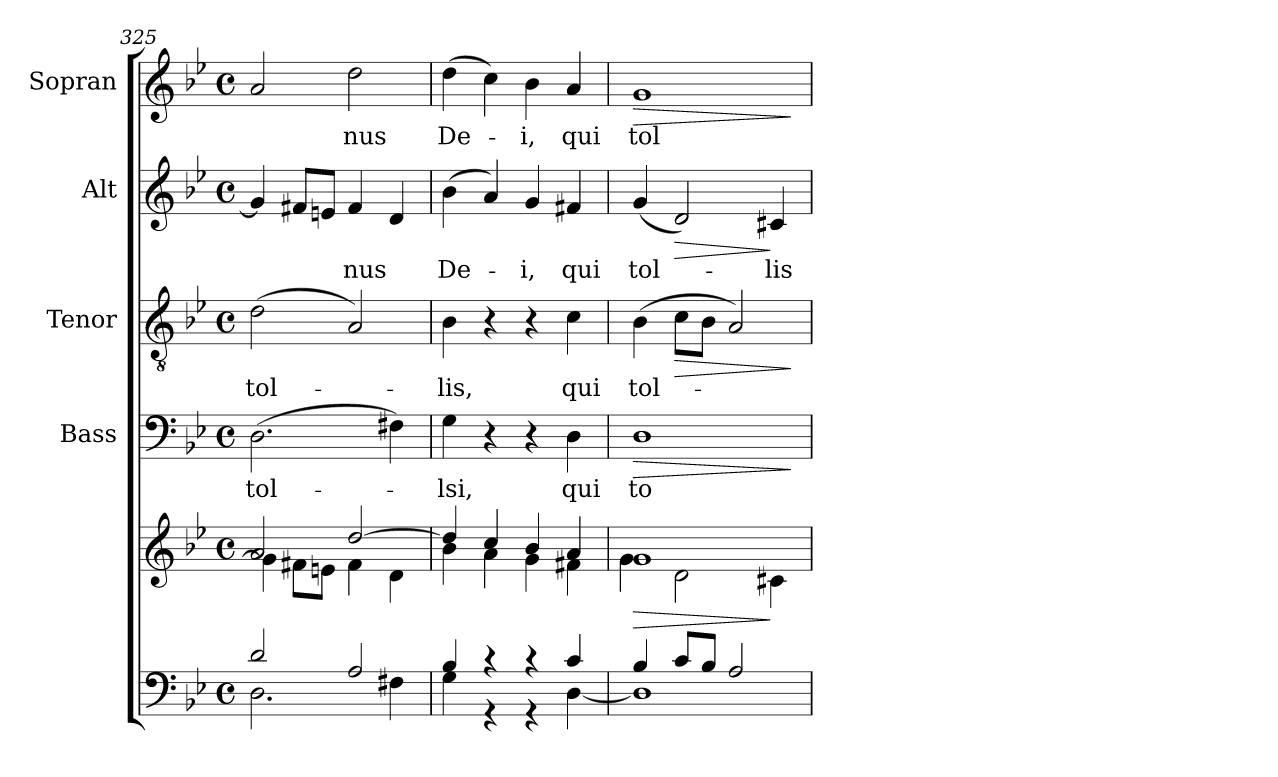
**kern	**kern	**dynam	**kern	**text	**dynam	**kern	**text	**dynam	**kern	**text	**dynam	**kern	**text	**dynam
*part5	*part5	*part5	*part4	*part4	*part4	*part3	*part3	*part3	*part2	*part2	*part2	*part1	*part1	*part1
*staff6	*staff5	*staff5/6	*staff4	*staff4	*staff4	*staff3	*staff3	*staff3	*staff2	*staff2	*staff2	*staff1	*staff1	*staff1
*	*	*	*I"Bass	*	*	*I"Tenor	*	*	*I"Alt	*	*	*I"Sopran	*	*
*	*	*	*I'B.	*	*	*I'T.	*	*	*I'A.	*	*	*I'S.	*	*
*clefF4	*clefG2	*	*clefF4	*	*	*clefGv2	*	*	*clefG2	*	*	*clefG2	*	*
*k[b-e-]	*k[b-e-]	*	*k[b-e-]	*	*	*k[b-e-]	*	*	*k[b-e-]	*	*	*k[b-e-]	*	*
*B-:	*B-:	*	*B-:	*	*	*B-:	*	*	*B-:	*	*	*B-:	*	*
*M4/4	*M4/4	*	*M4/4	*	*	*M4/4	*	*	*M4/4	*	*	*M4/4	*	*
*met(c)	*met(c)	*	*met(c)	*	*	*met(c)	*	*	*met(c)	*	*	*met(c)	*	*
=325	=325	=325	=325	=325	=325	=325	=325	=325	=325	=325	=325	=325	=325	=325
*^	*^	*	*	*	*	*	*	*	*	*	*	*	*	*
!	!	!	!	!	!	!LO:LY:b	!	!	!LO:LY:b	!	!	!	!	!	!	!
2d/	2.D\	2a/	4g\]	.	(>2.D\	tol-	.	(>2d\	tol-	.	4g/]	.	.	2a/	.	.
.	.	.	8f#X\L	.	.	.	.	.	.	.	8f#X/L	.	.	.	.	.
.	.	.	8en\J	.	.	.	.	.	.	.	8en/J	.	.	.	.	.
!	!	!	!	!	!	!	!	!	!	!	!	!LO:LY:b	!	!	!LO:LY:b	!
2A/	.	[>2dd/	4f#\	.	.	.	.	2A/)	.	.	4f#/	-nus	.	2dd\	-nus	.
.	4F#X\	.	4d\	.	4F#X\)	.	.	.	.	.	4d/	.	.	.	.	.
=326	=326	=326	=326	=326	=326	=326	=326	=326	=326	=326	=326	=326	=326	=326	=326	=326
!	!	!	!	!	!	!LO:LY:b	!	!	!LO:LY:b	!	!	!LO:LY:b	!	!	!LO:LY:b	!
4B-/	4G\	4dd/]	4b-\	.	4G\	-lsi,	.	4B-\	-lis,	.	(>4b-\	De-	.	(>4dd\	De-	.
4r	4r	4cc/	4a\	.	4r	.	.	4r	.	.	4a/)	.	.	4cc\)	.	.
!	!	!	!	!	!	!	!	!	!	!	!	!LO:LY:b	!	!	!LO:LY:b	!
4r	4r	4b-/	4g\	.	4r	.	.	4r	.	.	4g/	-i,	.	4b-\	-i,	.
!	!	!	!	!	!	!LO:LY:b	!	!	!LO:LY:b	!	!	!LO:LY:b	!	!	!LO:LY:b	!
4c/	[<4D\	4a/	4f#X\	.	4D\	qui	.	4c\	qui	.	4f#X/	qui	.	4a/	qui	.
!!LO:LB:g=z
=327	=327	=327	=327	=327	=327	=327	=327	=327	=327	=327	=327	=327	=327	=327	=327	=327
!	!	!	!	!LO:HP:b	!	!LO:LY:b	!LO:HP:b	!	!LO:LY:b	!	!	!LO:LY:b	!	!	!LO:LY:b	!LO:HP:b
4B-/	1D]	1g	4g\	>	1D	to-	>	(>4B-\	tol-	.	(<4g/	tol-	.	1g	tol-	>
!	!	!	!	!	!	!	!	!	!	!LO:HP:b	!	!	!LO:HP:b	!	!	!
8c/L	.	.	2d\	.	.	.	.	8c\L	.	>	2d/)	.	>	.	.	.
8B-/J	.	.	.	.	.	.	.	8B-\J	.	.	.	.	.	.	.	.
2A/	.	.	.	.	.	.	.	2A/)	.	.	.	.	.	.	.	.
!	!	!	!	!	!	!	!	!	!	!	!	!LO:LY:b	!	!	!	!
.	.	.	4c#X\	]	.	.	.	.	.	.	4c#X/	-lis	]	.	.	.
*v	*v	*	*	*	*	*	*	*	*	*	*	*	*	*	*	*
*	*v	*v	*	*	*	*	*	*	*	*	*	*	*	*	*
.	.	.	.	.	]	.	.	]	.	.	.	.	.	]
=	=	=	=	=	=	=	=	=	=	=	=	=	=	=
*-	*-	*-	*-	*-	*-	*-	*-	*-	*-	*-	*-	*-	*-	*-
